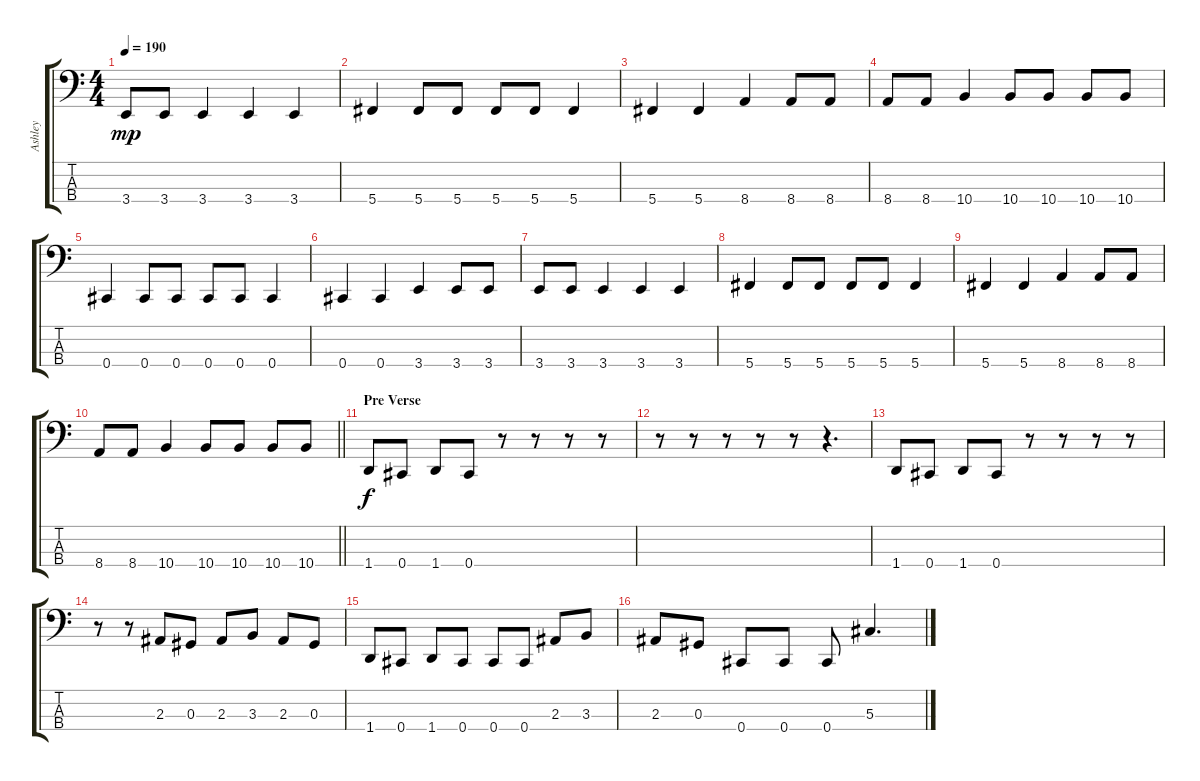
\track ("Ashley" "Ashley") {instrument electricbasspick}
\staff {score tabs}
\tuning (Gb2 Db2 Ab1 Db1) {hide}
\ts (4 4)
\tempo 190
\clef f4
\ks c
3.4.8{dy mp} 3.4.8 3.4.4 3.4.4 3.4.4 |
5.4.4 5.4.8 5.4.8 5.4.8 5.4.8 5.4.4 |
5.4.4 5.4.4 8.4.4 8.4.8 8.4.8 |
8.4.8 8.4.8 10.4.4 10.4.8 10.4.8 10.4.8 10.4.8 |
0.4.4 0.4.8 0.4.8 0.4.8 0.4.8 0.4.4 |
0.4.4 0.4.4 3.4.4 3.4.8 3.4.8 |
3.4.8 3.4.8 3.4.4 3.4.4 3.4.4 |
5.4.4 5.4.8 5.4.8 5.4.8 5.4.8 5.4.4 |
5.4.4 5.4.4 8.4.4 8.4.8 8.4.8 |
\barLineRight lightlight
8.4.8 8.4.8 10.4.4 10.4.8 10.4.8 10.4.8 10.4.8 |
\section ("" "Pre Verse")
1.4.8{dy f} 0.4.8 1.4.8 0.4.8 r.8 r.8 r.8 r.8 |
r.8 r.8 r.8 r.8 r.8 r.4{d} |
1.4.8 0.4.8 1.4.8 0.4.8 r.8 r.8 r.8 r.8 |
r.8 r.8 2.3.8 0.3.8 2.3.8 3.3.8 2.3.8 0.3.8 |
1.4.8 0.4.8 1.4.8 0.4.8 0.4.8 0.4.8 2.3.8 3.3.8 |
2.3.8 0.3.8 0.4.8 0.4.8 0.4.8 5.3.4{d}
